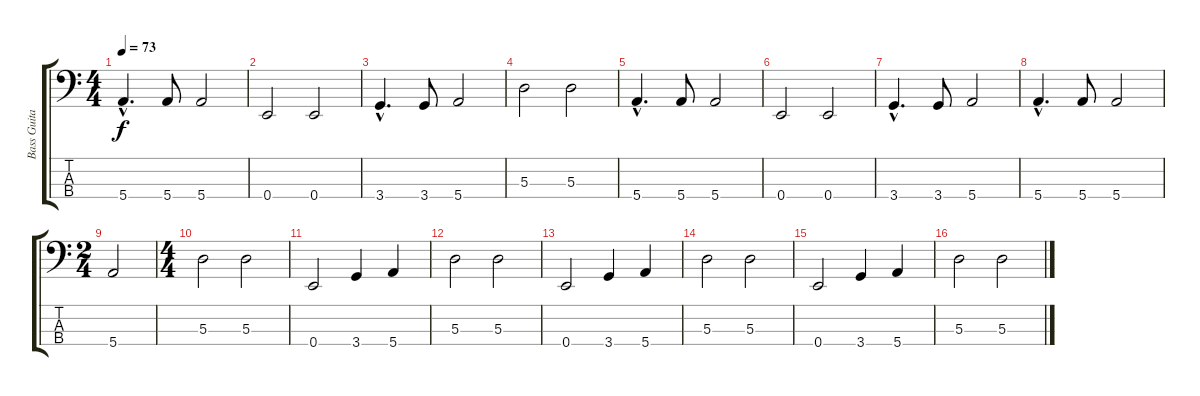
\track ("Bass Guitar" "Bass Guita") {instrument electricbasspick}
\staff {score tabs}
\tuning (G2 D2 A1 E1) {hide}
\ts (4 4)
\tempo 73
\clef f4
\ks c
5.4{hac}.4{d dy f} 5.4.8 5.4.2 |
0.4.2 0.4.2 |
3.4{hac}.4{d} 3.4.8 5.4.2 |
5.3.2 5.3.2 |
5.4{hac}.4{d} 5.4.8 5.4.2 |
0.4.2 0.4.2 |
3.4{hac}.4{d} 3.4.8 5.4.2 |
5.4{hac}.4{d} 5.4.8 5.4.2 |
\ts (2 4)
5.4.2 |
\ts (4 4)
5.3.2 5.3.2 |
0.4.2 3.4.4 5.4.4 |
5.3.2 5.3.2 |
0.4.2 3.4.4 5.4.4 |
5.3.2 5.3.2 |
0.4.2 3.4.4 5.4.4 |
5.3.2 5.3.2
